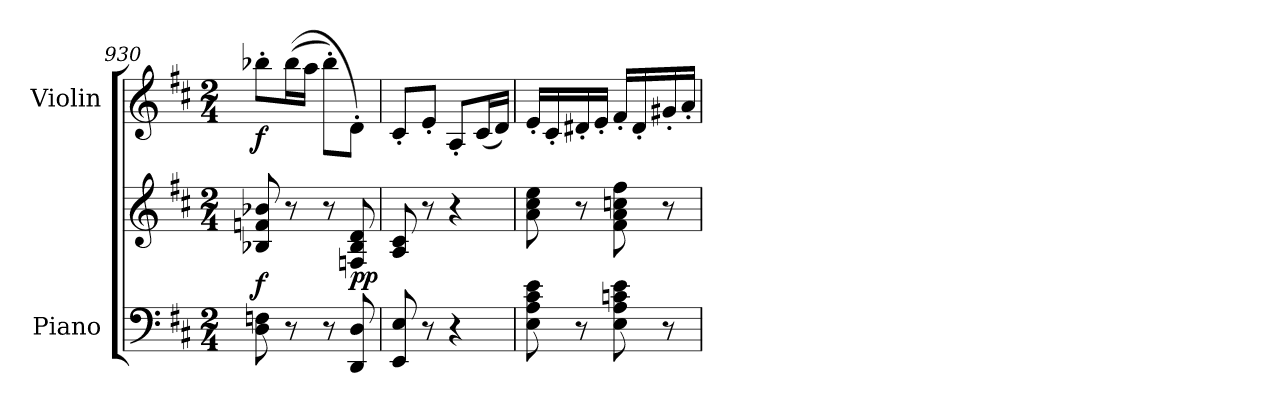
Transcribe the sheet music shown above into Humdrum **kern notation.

**kern	**kern	**dynam	**kern	**dynam
*part2	*part2	*part2	*part1	*part1
*staff3	*staff2	*staff2/3	*staff1	*staff1
*I"Piano	*	*	*I"Violin	*
*I'Pno.	*	*	*I'Vln.	*
!!LO:PB:g=z
*clefF4	*clefG2	*	*clefG2	*
*k[f#c#]	*k[f#c#]	*	*k[f#c#]	*
*M2/4	*M2/4	*	*M2/4	*
=930	=930	=930	=930	=930
!	!	!LO:DY:a=2	!	!LO:DY:b
8D\ 8Fn\	8B-X/ 8fn/ 8b-X/	f	8bb-X'\L	f
8r	8r	.	((16bb-\L	.
.	.	.	16aa\JJ	.
8r	8r	.	8bb-'\L)	.
!	!	!LO:DY:a=2	!	!
!	!	!LO:DY:n=1:a	!	!
8DD/ 8D/	8Fn/ 8B-/ 8d/	p p	8d'\J)	.
=931	=931	=931	=931	=931
8EE/ 8E/	8A/ 8c#/	.	8c#'/L	.
8r	8r	.	8e'/J	.
4r	4r	.	8A'/L	.
.	.	.	(16c#/L	.
.	.	.	16d/JJ)	.
=932	=932	=932	=932	=932
8E\ 8A\ 8c#\ 8e\	8a\ 8cc#\ 8ee\	.	16e'/LL	.
.	.	.	16c#'/	.
8r	8r	.	16d#X'/	.
.	.	.	16e'/JJ	.
8E\ 8A\ 8cn\ 8e\	8f#\ 8a\ 8ccn\ 8ff#\	.	16f#'/LL	.
.	.	.	16d#'/	.
8r	8r	.	16g#X'/	.
.	.	.	16a'/JJ	.
=	=	=	=	=
*-	*-	*-	*-	*-
